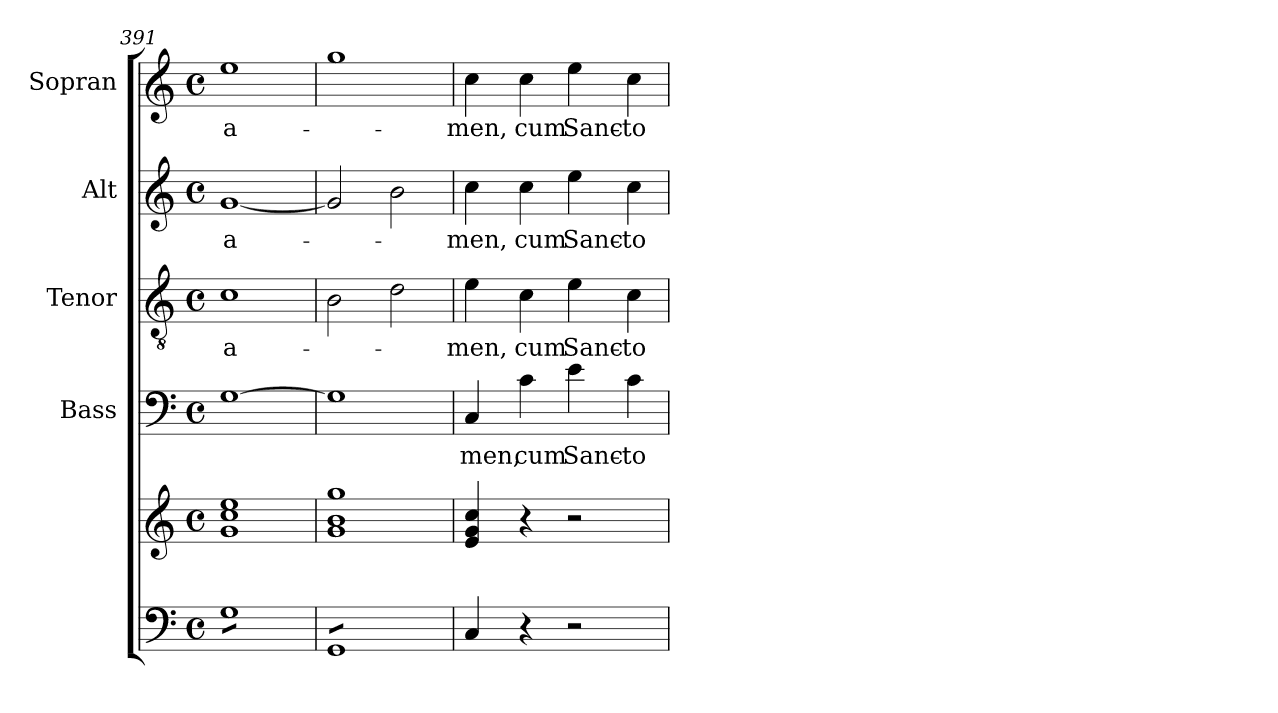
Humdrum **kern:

**kern	**kern	**kern	**text	**kern	**text	**kern	**text	**kern	**text
*part5	*part5	*part4	*part4	*part3	*part3	*part2	*part2	*part1	*part1
*staff6	*staff5	*staff4	*staff4	*staff3	*staff3	*staff2	*staff2	*staff1	*staff1
*	*	*I"Bass	*	*I"Tenor	*	*I"Alt	*	*I"Sopran	*
*	*	*I'B.	*	*I'T.	*	*I'A.	*	*I'S.	*
*clefF4	*clefG2	*clefF4	*	*clefGv2	*	*clefG2	*	*clefG2	*
*k[]	*k[]	*k[]	*	*k[]	*	*k[]	*	*k[]	*
*C:	*C:	*C:	*	*C:	*	*C:	*	*C:	*
*M4/4	*M4/4	*M4/4	*	*M4/4	*	*M4/4	*	*M4/4	*
*met(c)	*met(c)	*met(c)	*	*met(c)	*	*met(c)	*	*met(c)	*
=391	=391	=391	=391	=391	=391	=391	=391	=391	=391
!	!	!	!	!	!LO:LY:b	!	!LO:LY:b	!	!LO:LY:b
*tremolo	*	*	*	*	*	*	*	*	*
8GL	1g 1cc 1ee	[1G	.	1c	a-	[1g	a-	1ee	a-
8G	.	.	.	.	.	.	.	.	.
8G	.	.	.	.	.	.	.	.	.
8G	.	.	.	.	.	.	.	.	.
8G	.	.	.	.	.	.	.	.	.
8G	.	.	.	.	.	.	.	.	.
8G	.	.	.	.	.	.	.	.	.
8GJ	.	.	.	.	.	.	.	.	.
=392	=392	=392	=392	=392	=392	=392	=392	=392	=392
8GGL	1g 1b 1gg	1G]	.	2B\	.	2g/]	.	1gg	.
8GG	.	.	.	.	.	.	.	.	.
8GG	.	.	.	.	.	.	.	.	.
8GG	.	.	.	.	.	.	.	.	.
8GG	.	.	.	2d\	.	2b\	.	.	.
8GG	.	.	.	.	.	.	.	.	.
8GG	.	.	.	.	.	.	.	.	.
8GGJ	.	.	.	.	.	.	.	.	.
*Xtremolo	*	*	*	*	*	*	*	*	*
!!LO:PB:g=z
=393	=393	=393	=393	=393	=393	=393	=393	=393	=393
!	!	!	!LO:LY:b	!	!LO:LY:b	!	!LO:LY:b	!	!LO:LY:b
4C/	4e/ 4g/ 4cc/	4C/	-men,	4e\	-men,	4cc\	-men,	4cc\	-men,
!	!	!	!LO:LY:b	!	!LO:LY:b	!	!LO:LY:b	!	!LO:LY:b
4r	4r	4c\	cum	4c\	cum	4cc\	cum	4cc\	cum
!	!	!	!LO:LY:b	!	!LO:LY:b	!	!LO:LY:b	!	!LO:LY:b
2r	2r	4e\	Sanc-	4e\	Sanc-	4ee\	Sanc-	4ee\	Sanc-
!	!	!	!LO:LY:b	!	!LO:LY:b	!	!LO:LY:b	!	!LO:LY:b
.	.	4c\	-to	4c\	-to	4cc\	-to	4cc\	-to
=	=	=	=	=	=	=	=	=	=
*-	*-	*-	*-	*-	*-	*-	*-	*-	*-
